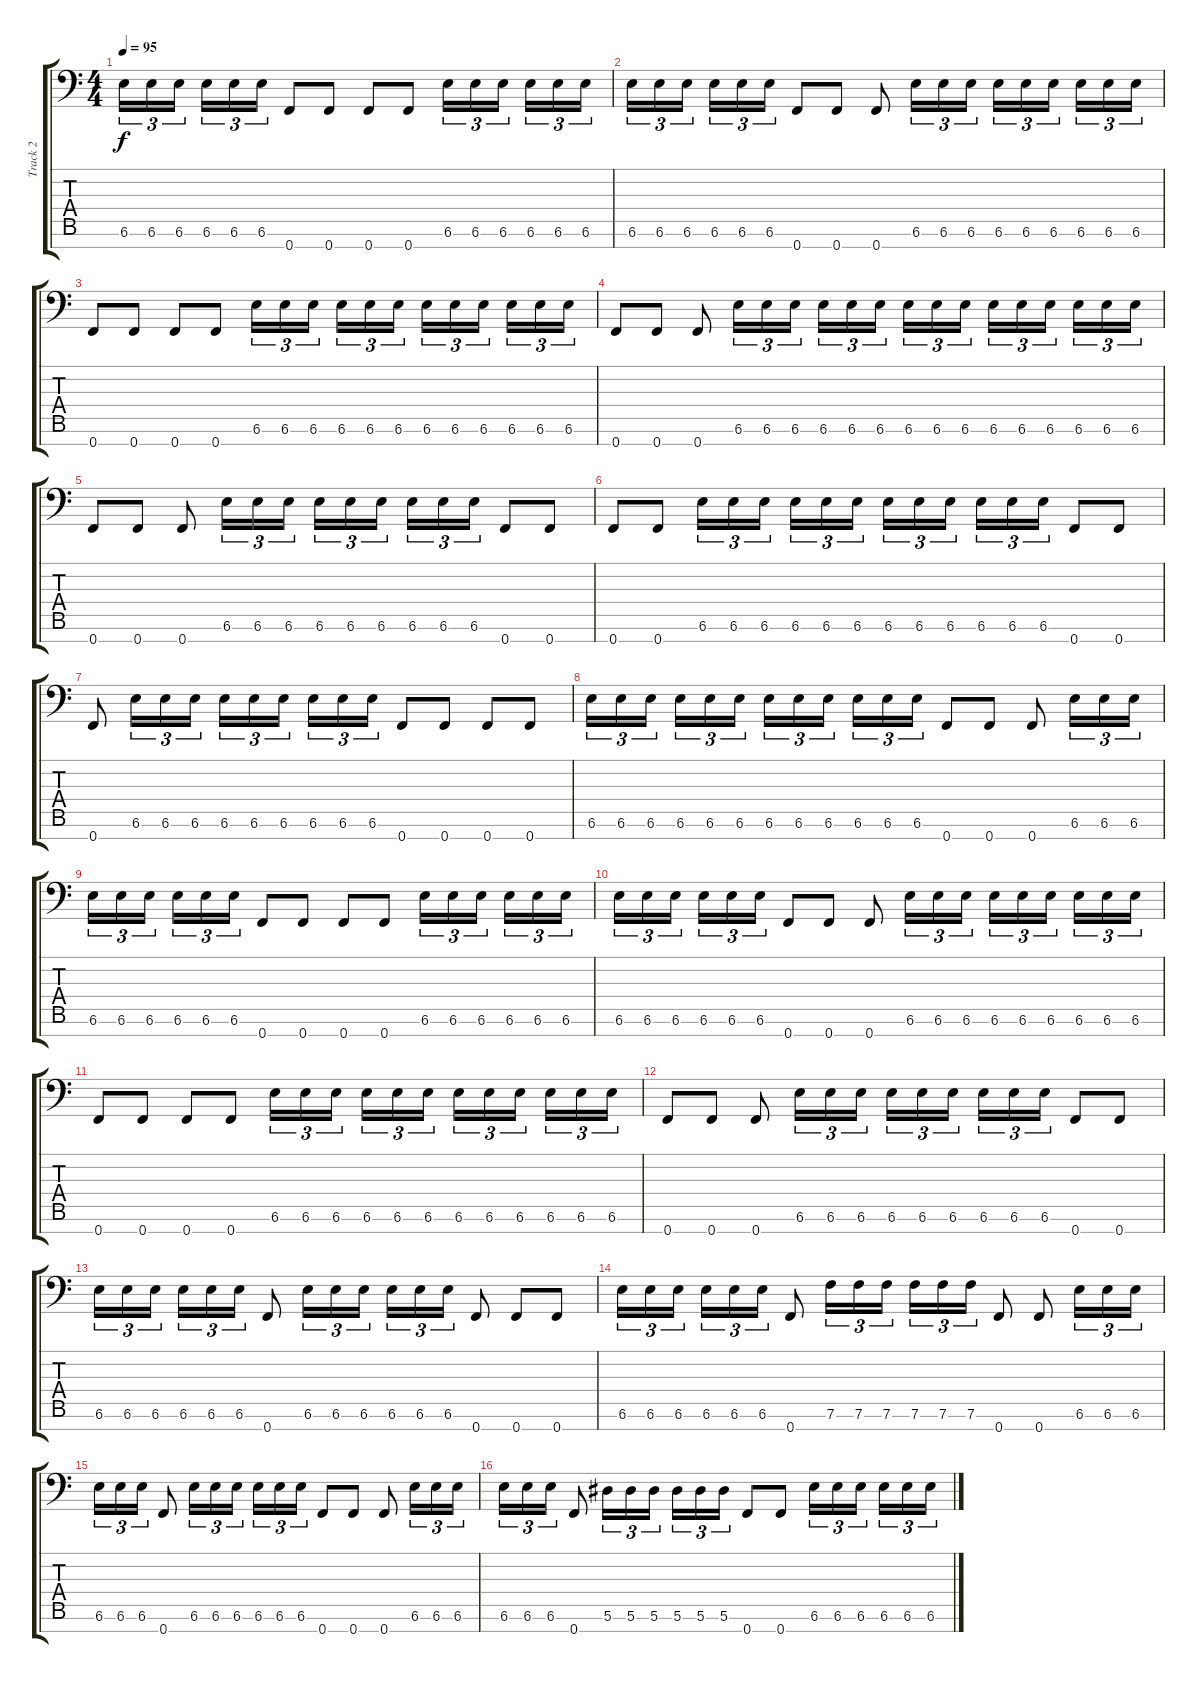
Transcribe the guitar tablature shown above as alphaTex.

\track ("Track 2" "Track 2") {instrument distortionguitar}
\staff {score tabs}
\tuning (Bb3 F3 Db3 Ab2 Eb2 Bb1 F1) {hide}
\ts (4 4)
\tempo 95
\clef f4
\ks c
6.6.16{tu (3 2) dy f} 6.6.16{tu (3 2)} 6.6.16{tu (3 2) beam splitsecondary} 6.6.16{tu (3 2)} 6.6.16{tu (3 2)} 6.6.16{tu (3 2)} 0.7.8 0.7.8 0.7.8 0.7.8 6.6.16{tu (3 2)} 6.6.16{tu (3 2)} 6.6.16{tu (3 2) beam splitsecondary} 6.6.16{tu (3 2)} 6.6.16{tu (3 2)} 6.6.16{tu (3 2)} |
6.6.16{tu (3 2)} 6.6.16{tu (3 2)} 6.6.16{tu (3 2) beam splitsecondary} 6.6.16{tu (3 2)} 6.6.16{tu (3 2)} 6.6.16{tu (3 2)} 0.7.8 0.7.8 0.7.8 6.6.16{tu (3 2)} 6.6.16{tu (3 2)} 6.6.16{tu (3 2)} 6.6.16{tu (3 2)} 6.6.16{tu (3 2)} 6.6.16{tu (3 2) beam splitsecondary} 6.6.16{tu (3 2)} 6.6.16{tu (3 2)} 6.6.16{tu (3 2)} |
0.7.8 0.7.8 0.7.8 0.7.8 6.6.16{tu (3 2)} 6.6.16{tu (3 2)} 6.6.16{tu (3 2) beam splitsecondary} 6.6.16{tu (3 2)} 6.6.16{tu (3 2)} 6.6.16{tu (3 2)} 6.6.16{tu (3 2)} 6.6.16{tu (3 2)} 6.6.16{tu (3 2) beam splitsecondary} 6.6.16{tu (3 2)} 6.6.16{tu (3 2)} 6.6.16{tu (3 2)} |
0.7.8 0.7.8 0.7.8 6.6.16{tu (3 2)} 6.6.16{tu (3 2)} 6.6.16{tu (3 2)} 6.6.16{tu (3 2)} 6.6.16{tu (3 2)} 6.6.16{tu (3 2) beam splitsecondary} 6.6.16{tu (3 2)} 6.6.16{tu (3 2)} 6.6.16{tu (3 2)} 6.6.16{tu (3 2)} 6.6.16{tu (3 2)} 6.6.16{tu (3 2) beam splitsecondary} 6.6.16{tu (3 2)} 6.6.16{tu (3 2)} 6.6.16{tu (3 2)} |
0.7.8 0.7.8 0.7.8 6.6.16{tu (3 2)} 6.6.16{tu (3 2)} 6.6.16{tu (3 2)} 6.6.16{tu (3 2)} 6.6.16{tu (3 2)} 6.6.16{tu (3 2) beam splitsecondary} 6.6.16{tu (3 2)} 6.6.16{tu (3 2)} 6.6.16{tu (3 2)} 0.7.8 0.7.8 |
0.7.8 0.7.8 6.6.16{tu (3 2)} 6.6.16{tu (3 2)} 6.6.16{tu (3 2) beam splitsecondary} 6.6.16{tu (3 2)} 6.6.16{tu (3 2)} 6.6.16{tu (3 2)} 6.6.16{tu (3 2)} 6.6.16{tu (3 2)} 6.6.16{tu (3 2) beam splitsecondary} 6.6.16{tu (3 2)} 6.6.16{tu (3 2)} 6.6.16{tu (3 2)} 0.7.8 0.7.8 |
0.7.8 6.6.16{tu (3 2)} 6.6.16{tu (3 2)} 6.6.16{tu (3 2)} 6.6.16{tu (3 2)} 6.6.16{tu (3 2)} 6.6.16{tu (3 2) beam splitsecondary} 6.6.16{tu (3 2)} 6.6.16{tu (3 2)} 6.6.16{tu (3 2)} 0.7.8 0.7.8 0.7.8 0.7.8 |
6.6.16{tu (3 2)} 6.6.16{tu (3 2)} 6.6.16{tu (3 2) beam splitsecondary} 6.6.16{tu (3 2)} 6.6.16{tu (3 2)} 6.6.16{tu (3 2)} 6.6.16{tu (3 2)} 6.6.16{tu (3 2)} 6.6.16{tu (3 2) beam splitsecondary} 6.6.16{tu (3 2)} 6.6.16{tu (3 2)} 6.6.16{tu (3 2)} 0.7.8 0.7.8 0.7.8 6.6.16{tu (3 2)} 6.6.16{tu (3 2)} 6.6.16{tu (3 2)} |
6.6.16{tu (3 2)} 6.6.16{tu (3 2)} 6.6.16{tu (3 2) beam splitsecondary} 6.6.16{tu (3 2)} 6.6.16{tu (3 2)} 6.6.16{tu (3 2)} 0.7.8 0.7.8 0.7.8 0.7.8 6.6.16{tu (3 2)} 6.6.16{tu (3 2)} 6.6.16{tu (3 2) beam splitsecondary} 6.6.16{tu (3 2)} 6.6.16{tu (3 2)} 6.6.16{tu (3 2)} |
6.6.16{tu (3 2)} 6.6.16{tu (3 2)} 6.6.16{tu (3 2) beam splitsecondary} 6.6.16{tu (3 2)} 6.6.16{tu (3 2)} 6.6.16{tu (3 2)} 0.7.8 0.7.8 0.7.8 6.6.16{tu (3 2)} 6.6.16{tu (3 2)} 6.6.16{tu (3 2)} 6.6.16{tu (3 2)} 6.6.16{tu (3 2)} 6.6.16{tu (3 2) beam splitsecondary} 6.6.16{tu (3 2)} 6.6.16{tu (3 2)} 6.6.16{tu (3 2)} |
0.7.8 0.7.8 0.7.8 0.7.8 6.6.16{tu (3 2)} 6.6.16{tu (3 2)} 6.6.16{tu (3 2) beam splitsecondary} 6.6.16{tu (3 2)} 6.6.16{tu (3 2)} 6.6.16{tu (3 2)} 6.6.16{tu (3 2)} 6.6.16{tu (3 2)} 6.6.16{tu (3 2) beam splitsecondary} 6.6.16{tu (3 2)} 6.6.16{tu (3 2)} 6.6.16{tu (3 2)} |
0.7.8 0.7.8 0.7.8 6.6.16{tu (3 2)} 6.6.16{tu (3 2)} 6.6.16{tu (3 2)} 6.6.16{tu (3 2)} 6.6.16{tu (3 2)} 6.6.16{tu (3 2) beam splitsecondary} 6.6.16{tu (3 2)} 6.6.16{tu (3 2)} 6.6.16{tu (3 2)} 0.7.8 0.7.8 |
6.6.16{tu (3 2)} 6.6.16{tu (3 2)} 6.6.16{tu (3 2) beam splitsecondary} 6.6.16{tu (3 2)} 6.6.16{tu (3 2)} 6.6.16{tu (3 2)} 0.7.8 6.6.16{tu (3 2)} 6.6.16{tu (3 2)} 6.6.16{tu (3 2)} 6.6.16{tu (3 2)} 6.6.16{tu (3 2)} 6.6.16{tu (3 2)} 0.7.8 0.7.8 0.7.8 |
6.6.16{tu (3 2)} 6.6.16{tu (3 2)} 6.6.16{tu (3 2) beam splitsecondary} 6.6.16{tu (3 2)} 6.6.16{tu (3 2)} 6.6.16{tu (3 2)} 0.7.8 7.6.16{tu (3 2)} 7.6.16{tu (3 2)} 7.6.16{tu (3 2)} 7.6.16{tu (3 2)} 7.6.16{tu (3 2)} 7.6.16{tu (3 2)} 0.7.8 0.7.8 6.6.16{tu (3 2)} 6.6.16{tu (3 2)} 6.6.16{tu (3 2)} |
6.6.16{tu (3 2)} 6.6.16{tu (3 2)} 6.6.16{tu (3 2)} 0.7.8 6.6.16{tu (3 2)} 6.6.16{tu (3 2)} 6.6.16{tu (3 2) beam splitsecondary} 6.6.16{tu (3 2)} 6.6.16{tu (3 2)} 6.6.16{tu (3 2)} 0.7.8 0.7.8 0.7.8 6.6.16{tu (3 2)} 6.6.16{tu (3 2)} 6.6.16{tu (3 2)} |
6.6.16{tu (3 2)} 6.6.16{tu (3 2)} 6.6.16{tu (3 2)} 0.7.8 5.6.16{tu (3 2)} 5.6.16{tu (3 2)} 5.6.16{tu (3 2) beam splitsecondary} 5.6.16{tu (3 2)} 5.6.16{tu (3 2)} 5.6.16{tu (3 2)} 0.7.8 0.7.8 6.6.16{tu (3 2)} 6.6.16{tu (3 2)} 6.6.16{tu (3 2) beam splitsecondary} 6.6.16{tu (3 2)} 6.6.16{tu (3 2)} 6.6.16{tu (3 2)}
